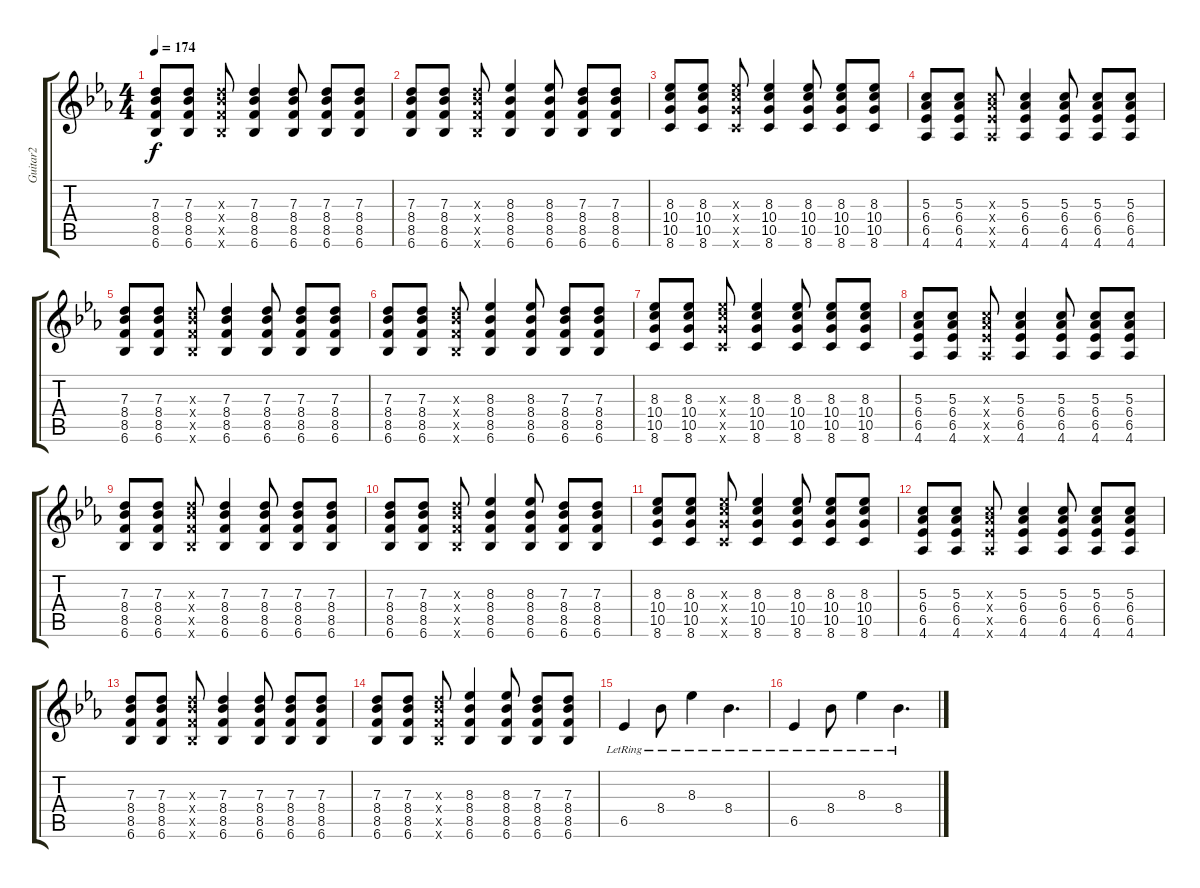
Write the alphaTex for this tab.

\track ("Guitar2" "Guitar2") {instrument distortionguitar}
\staff {score tabs}
\tuning (E4 B3 G3 D3 A2 E2) {hide}
\ts (4 4)
\tempo 174
\clef g2
\ks eb
(7.3 8.4 8.5 6.6).8{dy f} (7.3 8.4 8.5 6.6).8 (7.3{x} 8.4{x} 8.5{x} 6.6{x}).8 (7.3 8.4 8.5 6.6).4 (7.3 8.4 8.5 6.6).8 (7.3 8.4 8.5 6.6).8 (7.3 8.4 8.5 6.6).8 |
(7.3 8.4 8.5 6.6).8 (7.3 8.4 8.5 6.6).8 (7.3{x} 8.4{x} 8.5{x} 6.6{x}).8 (8.3 8.4 8.5 6.6).4 (8.3 8.4 8.5 6.6).8 (7.3 8.4 8.5 6.6).8 (7.3 8.4 8.5 6.6).8 |
(8.3 10.4 10.5 8.6).8 (8.3 10.4 10.5 8.6).8 (8.3{x} 10.4{x} 10.5{x} 8.6{x}).8 (8.3 10.4 10.5 8.6).4 (8.3 10.4 10.5 8.6).8 (8.3 10.4 10.5 8.6).8 (8.3 10.4 10.5 8.6).8 |
(5.3 6.4 6.5 4.6).8 (5.3 6.4 6.5 4.6).8 (5.3{x} 6.4{x} 6.5{x} 4.6{x}).8 (5.3 6.4 6.5 4.6).4 (5.3 6.4 6.5 4.6).8 (5.3 6.4 6.5 4.6).8 (5.3 6.4 6.5 4.6).8 |
(7.3 8.4 8.5 6.6).8 (7.3 8.4 8.5 6.6).8 (7.3{x} 8.4{x} 8.5{x} 6.6{x}).8 (7.3 8.4 8.5 6.6).4 (7.3 8.4 8.5 6.6).8 (7.3 8.4 8.5 6.6).8 (7.3 8.4 8.5 6.6).8 |
(7.3 8.4 8.5 6.6).8 (7.3 8.4 8.5 6.6).8 (7.3{x} 8.4{x} 8.5{x} 6.6{x}).8 (8.3 8.4 8.5 6.6).4 (8.3 8.4 8.5 6.6).8 (7.3 8.4 8.5 6.6).8 (7.3 8.4 8.5 6.6).8 |
(8.3 10.4 10.5 8.6).8 (8.3 10.4 10.5 8.6).8 (8.3{x} 10.4{x} 10.5{x} 8.6{x}).8 (8.3 10.4 10.5 8.6).4 (8.3 10.4 10.5 8.6).8 (8.3 10.4 10.5 8.6).8 (8.3 10.4 10.5 8.6).8 |
(5.3 6.4 6.5 4.6).8 (5.3 6.4 6.5 4.6).8 (5.3{x} 6.4{x} 6.5{x} 4.6{x}).8 (5.3 6.4 6.5 4.6).4 (5.3 6.4 6.5 4.6).8 (5.3 6.4 6.5 4.6).8 (5.3 6.4 6.5 4.6).8 |
(7.3 8.4 8.5 6.6).8 (7.3 8.4 8.5 6.6).8 (7.3{x} 8.4{x} 8.5{x} 6.6{x}).8 (7.3 8.4 8.5 6.6).4 (7.3 8.4 8.5 6.6).8 (7.3 8.4 8.5 6.6).8 (7.3 8.4 8.5 6.6).8 |
(7.3 8.4 8.5 6.6).8 (7.3 8.4 8.5 6.6).8 (7.3{x} 8.4{x} 8.5{x} 6.6{x}).8 (8.3 8.4 8.5 6.6).4 (8.3 8.4 8.5 6.6).8 (7.3 8.4 8.5 6.6).8 (7.3 8.4 8.5 6.6).8 |
(8.3 10.4 10.5 8.6).8 (8.3 10.4 10.5 8.6).8 (8.3{x} 10.4{x} 10.5{x} 8.6{x}).8 (8.3 10.4 10.5 8.6).4 (8.3 10.4 10.5 8.6).8 (8.3 10.4 10.5 8.6).8 (8.3 10.4 10.5 8.6).8 |
(5.3 6.4 6.5 4.6).8 (5.3 6.4 6.5 4.6).8 (5.3{x} 6.4{x} 6.5{x} 4.6{x}).8 (5.3 6.4 6.5 4.6).4 (5.3 6.4 6.5 4.6).8 (5.3 6.4 6.5 4.6).8 (5.3 6.4 6.5 4.6).8 |
(7.3 8.4 8.5 6.6).8 (7.3 8.4 8.5 6.6).8 (7.3{x} 8.4{x} 8.5{x} 6.6{x}).8 (7.3 8.4 8.5 6.6).4 (7.3 8.4 8.5 6.6).8 (7.3 8.4 8.5 6.6).8 (7.3 8.4 8.5 6.6).8 |
(7.3 8.4 8.5 6.6).8 (7.3 8.4 8.5 6.6).8 (7.3{x} 8.4{x} 8.5{x} 6.6{x}).8 (8.3 8.4 8.5 6.6).4 (8.3 8.4 8.5 6.6).8 (7.3 8.4 8.5 6.6).8 (7.3 8.4 8.5 6.6).8 |
6.5{lr}.4 8.4{lr}.8 8.3{lr}.4 8.4{lr}.4{d} |
6.5{lr}.4 8.4{lr}.8 8.3{lr}.4 8.4{lr}.4{d}
